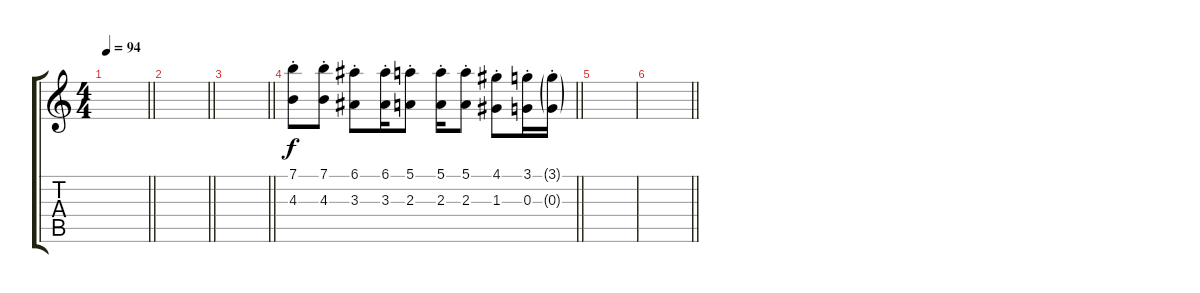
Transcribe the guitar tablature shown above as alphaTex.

\track "" {instrument distortionguitar}
\staff {score tabs}
\tuning (E4 B3 G3 D3 A2 D2) {hide}
\ts (4 4)
\tempo 94
\clef g2
\barLineRight lightlight
\ks c
|
\barLineRight lightlight
|
\barLineRight lightlight
|
\barLineRight lightlight
(7.1{st} 4.3{st}).8{instrument distortionguitar} (7.1{st} 4.3{st}).8 (6.1{st} 3.3{st}).8 (6.1{st} 3.3{st}).16 (5.1{st} 2.3{st}).8 (5.1{st} 2.3{st}).16 (5.1{st} 2.3{st}).8 (4.1{st} 1.3{st}).8 (3.1{st} 0.3{st}).16 (3.1{g st} 0.3{g st}).16 |
\section ("" "")
|
\barLineRight lightlight
